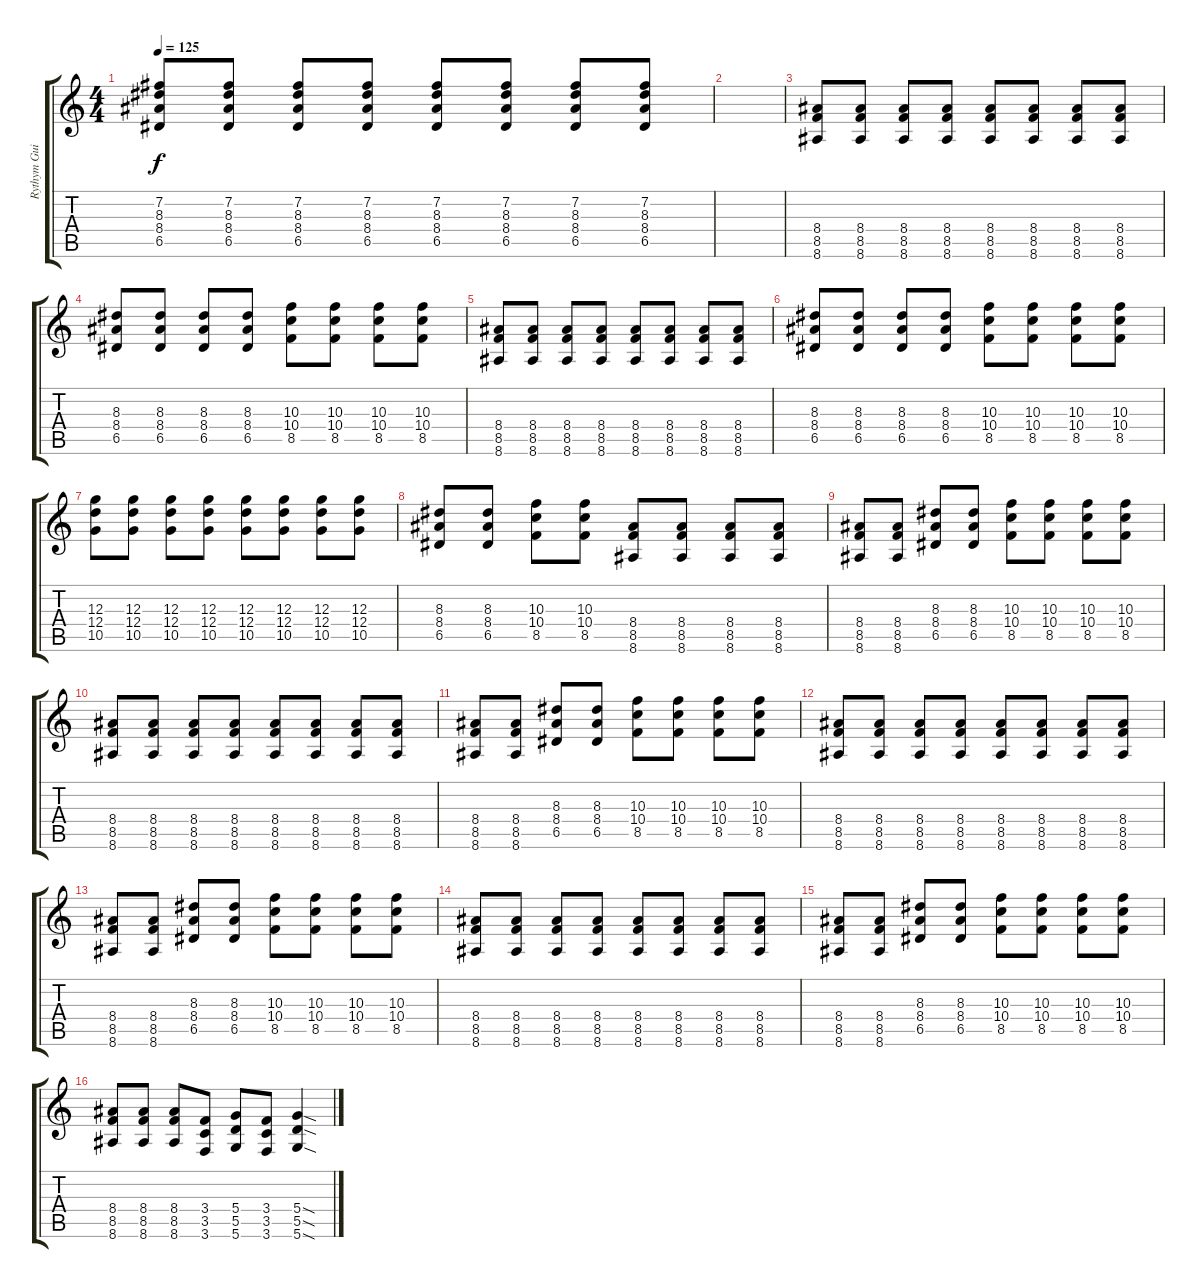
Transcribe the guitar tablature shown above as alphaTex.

\track ("Rythym Guitar" "Rythym Gui") {instrument distortionguitar}
\staff {score tabs}
\tuning (E4 B3 G3 D3 A2 D2) {hide}
\ts (4 4)
\tempo 125
\clef g2
\ks c
(7.2 8.3 8.4 6.5).8{dy f} (7.2 8.3 8.4 6.5).8 (7.2 8.3 8.4 6.5).8 (7.2 8.3 8.4 6.5).8 (7.2 8.3 8.4 6.5).8 (7.2 8.3 8.4 6.5).8 (7.2 8.3 8.4 6.5).8 (7.2 8.3 8.4 6.5).8 |
|
(8.4 8.5 8.6).8 (8.4 8.5 8.6).8 (8.4 8.5 8.6).8 (8.4 8.5 8.6).8 (8.4 8.5 8.6).8 (8.4 8.5 8.6).8 (8.4 8.5 8.6).8 (8.4 8.5 8.6).8 |
(8.3 8.4 6.5).8 (8.3 8.4 6.5).8 (8.3 8.4 6.5).8 (8.3 8.4 6.5).8 (10.3 10.4 8.5).8 (10.3 10.4 8.5).8 (10.3 10.4 8.5).8 (10.3 10.4 8.5).8 |
(8.4 8.5 8.6).8 (8.4 8.5 8.6).8 (8.4 8.5 8.6).8 (8.4 8.5 8.6).8 (8.4 8.5 8.6).8 (8.4 8.5 8.6).8 (8.4 8.5 8.6).8 (8.4 8.5 8.6).8 |
(8.3 8.4 6.5).8 (8.3 8.4 6.5).8 (8.3 8.4 6.5).8 (8.3 8.4 6.5).8 (10.3 10.4 8.5).8 (10.3 10.4 8.5).8 (10.3 10.4 8.5).8 (10.3 10.4 8.5).8 |
(12.3 12.4 10.5).8 (12.3 12.4 10.5).8 (12.3 12.4 10.5).8 (12.3 12.4 10.5).8 (12.3 12.4 10.5).8 (12.3 12.4 10.5).8 (12.3 12.4 10.5).8 (12.3 12.4 10.5).8 |
(8.3 8.4 6.5).8 (8.3 8.4 6.5).8 (10.3 10.4 8.5).8 (10.3 10.4 8.5).8 (8.4 8.5 8.6).8 (8.4 8.5 8.6).8 (8.4 8.5 8.6).8 (8.4 8.5 8.6).8 |
(8.4 8.5 8.6).8 (8.4 8.5 8.6).8 (8.3 8.4 6.5).8 (8.3 8.4 6.5).8 (10.3 10.4 8.5).8 (10.3 10.4 8.5).8 (10.3 10.4 8.5).8 (10.3 10.4 8.5).8 |
(8.4 8.5 8.6).8 (8.4 8.5 8.6).8 (8.4 8.5 8.6).8 (8.4 8.5 8.6).8 (8.4 8.5 8.6).8 (8.4 8.5 8.6).8 (8.4 8.5 8.6).8 (8.4 8.5 8.6).8 |
(8.4 8.5 8.6).8 (8.4 8.5 8.6).8 (8.3 8.4 6.5).8 (8.3 8.4 6.5).8 (10.3 10.4 8.5).8 (10.3 10.4 8.5).8 (10.3 10.4 8.5).8 (10.3 10.4 8.5).8 |
(8.4 8.5 8.6).8 (8.4 8.5 8.6).8 (8.4 8.5 8.6).8 (8.4 8.5 8.6).8 (8.4 8.5 8.6).8 (8.4 8.5 8.6).8 (8.4 8.5 8.6).8 (8.4 8.5 8.6).8 |
(8.4 8.5 8.6).8 (8.4 8.5 8.6).8 (8.3 8.4 6.5).8 (8.3 8.4 6.5).8 (10.3 10.4 8.5).8 (10.3 10.4 8.5).8 (10.3 10.4 8.5).8 (10.3 10.4 8.5).8 |
(8.4 8.5 8.6).8 (8.4 8.5 8.6).8 (8.4 8.5 8.6).8 (8.4 8.5 8.6).8 (8.4 8.5 8.6).8 (8.4 8.5 8.6).8 (8.4 8.5 8.6).8 (8.4 8.5 8.6).8 |
(8.4 8.5 8.6).8 (8.4 8.5 8.6).8 (8.3 8.4 6.5).8 (8.3 8.4 6.5).8 (10.3 10.4 8.5).8 (10.3 10.4 8.5).8 (10.3 10.4 8.5).8 (10.3 10.4 8.5).8 |
(8.4 8.5 8.6).8 (8.4 8.5 8.6).8 (8.4 8.5 8.6).8 (3.4 3.5 3.6).8 (5.4 5.5 5.6).8 (3.4 3.5 3.6).8 (5.4{sod} 5.5{sod} 5.6{sod}).4
